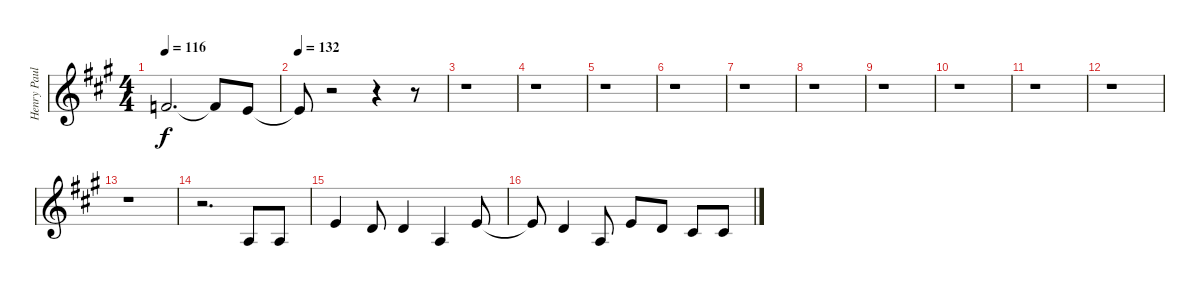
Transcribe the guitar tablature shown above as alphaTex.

\track ("Henry Paul Vocals" "Henry Paul") {instrument englishhorn}
\staff {score}
\tuning (E4 B3 G3 D3 A2 E2) {hide}
\ts (4 4)
\tempo 116
\clef g2
\ks a
1.1.2{d dy f} 1.1{t}.8 0.1.8 |
\tempo 132
0.1{t}.8 r.2 r.4 r.8 |
r.1 |
r.1 |
r.1 |
r.1 |
r.1 |
r.1 |
r.1 |
r.1 |
r.1 |
r.1 |
r.1 |
r.2{d} 2.3.8 2.3.8 |
0.1.4 3.2.8 3.2.4 2.3.4 0.1.8 |
0.1{t}.8 3.2.4 2.3.8 5.2.8 3.2.8 2.2.8 2.2.8
